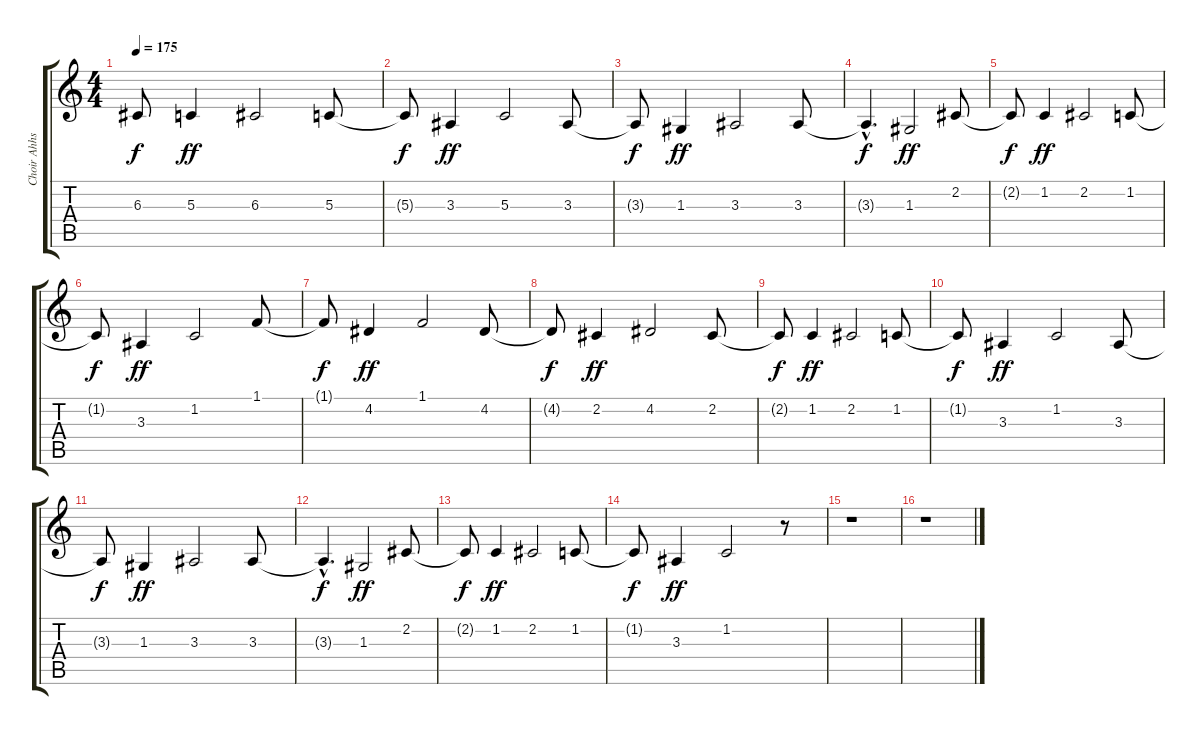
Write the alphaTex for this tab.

\track ("Choir Ahhs" "Choir Ahhs") {instrument choiraahs}
\staff {score tabs}
\tuning (E4 B3 G3 D3 A2 E2) {hide}
\ts (4 4)
\tempo 175
\clef g2
\ks c
6.3{t}.8{dy f} 5.3.4{dy ff} 6.3.2 5.3.8 |
5.3{t}.8{dy f} 3.3.4{dy ff} 5.3.2 3.3.8 |
3.3{t}.8{dy f} 1.3.4{dy ff} 3.3.2 3.3.8 |
3.3{hac t}.4{d dy f} 1.3.2{dy ff} 2.2.8 |
2.2{t}.8{dy f} 1.2.4{dy ff} 2.2.2 1.2.8 |
1.2{t}.8{dy f} 3.3.4{dy ff} 1.2.2 1.1.8 |
1.1{t}.8{dy f} 4.2.4{dy ff} 1.1.2 4.2.8 |
4.2{t}.8{dy f} 2.2.4{dy ff} 4.2.2 2.2.8 |
2.2{t}.8{dy f} 1.2.4{dy ff} 2.2.2 1.2.8 |
1.2{t}.8{dy f} 3.3.4{dy ff} 1.2.2 3.3.8 |
3.3{t}.8{dy f} 1.3.4{dy ff} 3.3.2 3.3.8 |
3.3{hac t}.4{d dy f} 1.3.2{dy ff} 2.2.8 |
2.2{t}.8{dy f} 1.2.4{dy ff} 2.2.2 1.2.8 |
1.2{t}.8{dy f} 3.3.4{dy ff} 1.2.2 r.8 |
r.1 |
r.1
